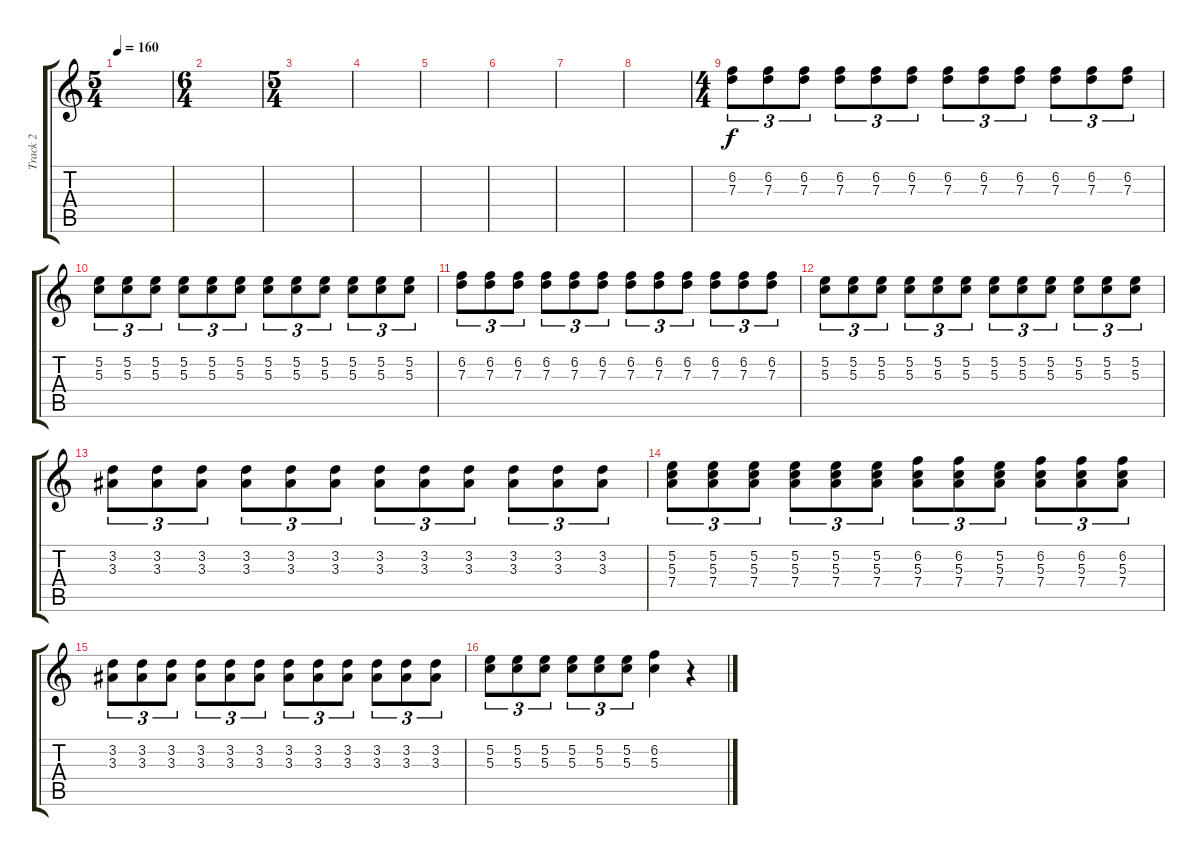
\track ("Track 2" "Track 2") {instrument acousticguitarnylon}
\staff {score tabs}
\tuning (E4 B3 G3 D3 A2 D2) {hide}
\ts (5 4)
\tempo 160
\clef g2
\ks c
|
\ts (6 4)
|
\ts (5 4)
|
|
|
|
|
|
\ts (4 4)
(6.2 7.3).8{tu (3 2)} (6.2 7.3).8{tu (3 2)} (6.2 7.3).8{tu (3 2)} (6.2 7.3).8{tu (3 2)} (6.2 7.3).8{tu (3 2)} (6.2 7.3).8{tu (3 2)} (6.2 7.3).8{tu (3 2)} (6.2 7.3).8{tu (3 2)} (6.2 7.3).8{tu (3 2)} (6.2 7.3).8{tu (3 2)} (6.2 7.3).8{tu (3 2)} (6.2 7.3).8{tu (3 2)} |
(5.2 5.3).8{tu (3 2)} (5.2 5.3).8{tu (3 2)} (5.2 5.3).8{tu (3 2)} (5.2 5.3).8{tu (3 2)} (5.2 5.3).8{tu (3 2)} (5.2 5.3).8{tu (3 2)} (5.2 5.3).8{tu (3 2)} (5.2 5.3).8{tu (3 2)} (5.2 5.3).8{tu (3 2)} (5.2 5.3).8{tu (3 2)} (5.2 5.3).8{tu (3 2)} (5.2 5.3).8{tu (3 2)} |
(6.2 7.3).8{tu (3 2)} (6.2 7.3).8{tu (3 2)} (6.2 7.3).8{tu (3 2)} (6.2 7.3).8{tu (3 2)} (6.2 7.3).8{tu (3 2)} (6.2 7.3).8{tu (3 2)} (6.2 7.3).8{tu (3 2)} (6.2 7.3).8{tu (3 2)} (6.2 7.3).8{tu (3 2)} (6.2 7.3).8{tu (3 2)} (6.2 7.3).8{tu (3 2)} (6.2 7.3).8{tu (3 2)} |
(5.2 5.3).8{tu (3 2)} (5.2 5.3).8{tu (3 2)} (5.2 5.3).8{tu (3 2)} (5.2 5.3).8{tu (3 2)} (5.2 5.3).8{tu (3 2)} (5.2 5.3).8{tu (3 2)} (5.2 5.3).8{tu (3 2)} (5.2 5.3).8{tu (3 2)} (5.2 5.3).8{tu (3 2)} (5.2 5.3).8{tu (3 2)} (5.2 5.3).8{tu (3 2)} (5.2 5.3).8{tu (3 2)} |
(3.2 3.3).8{tu (3 2)} (3.2 3.3).8{tu (3 2)} (3.2 3.3).8{tu (3 2)} (3.2 3.3).8{tu (3 2)} (3.2 3.3).8{tu (3 2)} (3.2 3.3).8{tu (3 2)} (3.2 3.3).8{tu (3 2)} (3.2 3.3).8{tu (3 2)} (3.2 3.3).8{tu (3 2)} (3.2 3.3).8{tu (3 2)} (3.2 3.3).8{tu (3 2)} (3.2 3.3).8{tu (3 2)} |
(5.2 5.3 7.4).8{tu (3 2)} (5.2 5.3 7.4).8{tu (3 2)} (5.2 5.3 7.4).8{tu (3 2)} (5.2 5.3 7.4).8{tu (3 2)} (5.2 5.3 7.4).8{tu (3 2)} (5.2 5.3 7.4).8{tu (3 2)} (6.2 5.3 7.4).8{tu (3 2)} (6.2 5.3 7.4).8{tu (3 2)} (5.2 5.3 7.4).8{tu (3 2)} (6.2 5.3 7.4).8{tu (3 2)} (6.2 5.3 7.4).8{tu (3 2)} (6.2 5.3 7.4).8{tu (3 2)} |
(3.2 3.3).8{tu (3 2)} (3.2 3.3).8{tu (3 2)} (3.2 3.3).8{tu (3 2)} (3.2 3.3).8{tu (3 2)} (3.2 3.3).8{tu (3 2)} (3.2 3.3).8{tu (3 2)} (3.2 3.3).8{tu (3 2)} (3.2 3.3).8{tu (3 2)} (3.2 3.3).8{tu (3 2)} (3.2 3.3).8{tu (3 2)} (3.2 3.3).8{tu (3 2)} (3.2 3.3).8{tu (3 2)} |
(5.2 5.3).8{tu (3 2)} (5.2 5.3).8{tu (3 2)} (5.2 5.3).8{tu (3 2)} (5.2 5.3).8{tu (3 2)} (5.2 5.3).8{tu (3 2)} (5.2 5.3).8{tu (3 2)} (6.2 5.3).4 r.4
